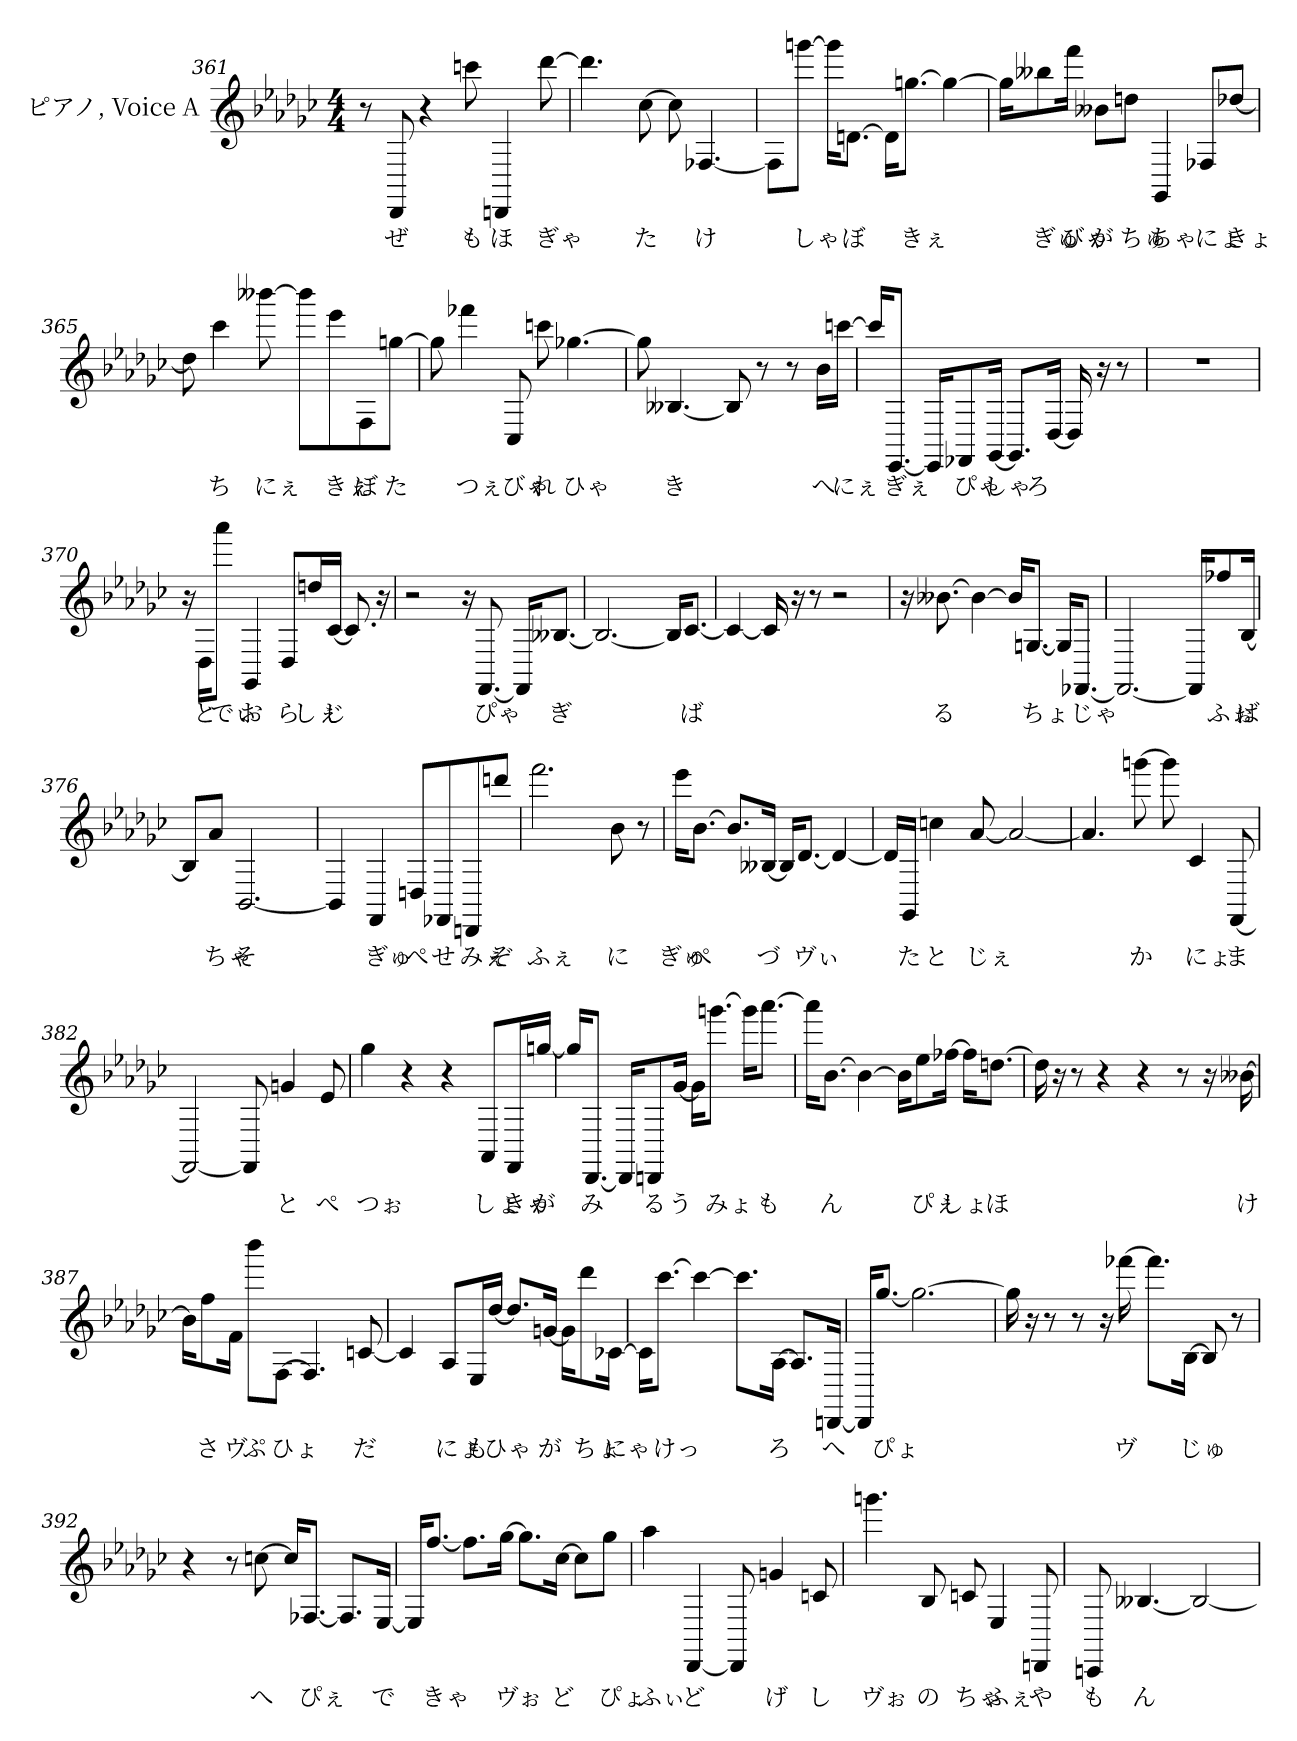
**kern	**text
*part1	*part1
*staff1	*staff1
*I"ピアノ, Voice A	*
*clefG2	*
*k[b-e-a-d-g-c-]	*
*M4/4	*
=361	=361
8r	.
!	!LO:LY:b
8DD-/	ぜ
4r	.
!	!LO:LY:b
8cccn\	も
!	!LO:LY:b
4DDn/	ほ
!	!LO:LY:b
[8ddd-\	ぎゃ
=362	=362
4.ddd-\]	.
!	!LO:LY:b
[8cc-\	た
8cc-\]	.
!	!LO:LY:b
[4.F-X/	け
=363	=363
8F-\L]	.
!	!LO:LY:b
[8gggn\J	しゃ
16ggg\KL]	.
!	!LO:LY:b
[8.dn\J	ぼ
16d\KL]	.
!	!LO:LY:b
[8.ggn\J	きぇ
4gg\_	.
!!LO:LB:g=z
=364	=364
16gg\KL]	.
!	!LO:LY:b
8bb--X\	ぎゅ
!	!LO:LY:b
16fff\Jk	びゃ
!	!LO:LY:b
8b--X\L	が
!	!LO:LY:b
8ddn\J	ちゅ
!	!LO:LY:b
4GG-/	ちゃ
!	!LO:LY:b
8F-X/L	にょ
!	!LO:LY:b
[8dd-X/J	きょ
=365	=365
8dd-\]	.
!	!LO:LY:b
4ccc-\	ち
!	!LO:LY:b
[8bbb--X\	にぇ
8bbb--\L]	.
!	!LO:LY:b
8eee-\	きぇ
!	!LO:LY:b
8F\	ぼ
!	!LO:LY:b
[8ggn\J	た
=366	=366
8gg\]	.
!	!LO:LY:b
4fff-X\	つぇ
!	!LO:LY:b
8C-/	びゃ
!	!LO:LY:b
8cccn\	れ
!	!LO:LY:b
[4.gg-X\	ひゃ
!!LO:LB:g=z
=367	=367
8gg-\]	.
!	!LO:LY:b
[4.B--X/	き
8B--/]	.
8r	.
8r	.
!	!LO:LY:b
16b-\LL	へ
!	!LO:LY:b
[16cccn\JJ	にぇ
=368	=368
16ccc/KL]	.
!	!LO:LY:b
[8.EE-/J	ぎぇ
16EE-/KL]	.
!	!LO:LY:b
8FF-X/	ぴゃ
!	!LO:LY:b
[16GG-/Jk	しゃ
8.GG-/L]	.
!	!LO:LY:b
[16D-/Jk	ろ
16D-/]	.
16r	.
8r	.
=369	=369
1r	.
=370	=370
16r	.
!	!LO:LY:b
16D-\KL	と
!	!LO:LY:b
8aaa-\J	でぃ
!	!LO:LY:b
4GG-/	お
!	!LO:LY:b
8D-/L	ら
!	!LO:LY:b
16ddn/L	しぇ
!	!LO:LY:b
[16c-/JJ	じ
8.c-/]	.
16r	.
!!LO:LB:g=z
=371	=371
2r	.
16r	.
!	!LO:LY:b
[8.FF/	ぴゃ
16FF/KL]	.
!	!LO:LY:b
[8.B--X/J	ぎ
=372	=372
2.B--/_	.
16B--/KL]	.
!	!LO:LY:b
[8.c-/J	ば
=373	=373
4c-/_	.
16c-/]	.
16r	.
8r	.
2r	.
=374	=374
16r	.
!	!LO:LY:b
[8.b--X\	る
4b--\_	.
16b--/KL]	.
!	!LO:LY:b
[8.Gn/J	ちょ
16G/KL]	.
!	!LO:LY:b
[8.FF-X/J	じゃ
=375	=375
2.FF-/_	.
16FF-/KL]	.
!	!LO:LY:b
8ff-X/	ふぉ
!	!LO:LY:b
[16B-/Jk	ば
=376	=376
8B-/L]	.
!	!LO:LY:b
8a-/J	ちゃ
!	!LO:LY:b
[2.BB-/	そ
!!LO:LB:g=z
=377	=377
4BB-/]	.
!	!LO:LY:b
4FF/	ぎゅ
!	!LO:LY:b
8Dn/L	ぺ
!	!LO:LY:b
8FF-X/	せ
!	!LO:LY:b
8DDn/	みぇ
!	!LO:LY:b
8dddn/J	ぞ
=378	=378
!	!LO:LY:b
2.fff\	ふぇ
!	!LO:LY:b
8b-\	に
8r	.
=379	=379
!	!LO:LY:b
16eee-\KL	ぎゅ
!	!LO:LY:b
[8.b-\J	ぺ
8.b-/L]	.
!	!LO:LY:b
[16B--X/Jk	づ
16B--/KL]	.
!	!LO:LY:b
[8.d-/J	ヴぃ
4d-/_	.
=380	=380
16d-/LL]	.
!	!LO:LY:b
16GG-/JJ	た
!	!LO:LY:b
4ccn\	と
!	!LO:LY:b
[8a-/	じぇ
2a-/_	.
=381	=381
4.a-/]	.
!	!LO:LY:b
[8gggn\	か
8ggg\]	.
!	!LO:LY:b
4c-/	にょ
!	!LO:LY:b
[8FF/	ま
!!LO:PB:g=z
=382	=382
2FF/_	.
8FF/]	.
!	!LO:LY:b
4gn/	と
!	!LO:LY:b
8e-/	ぺ
=383	=383
!	!LO:LY:b
4gg-\	つぉ
4r	.
4r	.
!	!LO:LY:b
8AA-/L	しょ
!	!LO:LY:b
16FF/L	きゃ
!	!LO:LY:b
[16ggn/JJ	が
=384	=384
16gg/KL]	.
!	!LO:LY:b
[8.DD-/J	み
16DD-/KL]	.
!	!LO:LY:b
8DDn/	る
!	!LO:LY:b
[16g-/Jk	う
16g-\KL]	.
!	!LO:LY:b
[8.gggn\J	みょ
16ggg\KL]	.
!	!LO:LY:b
[8.aaa-\J	も
=385	=385
16aaa-\KL]	.
!	!LO:LY:b
[8.b-\J	ん
4b-\_	.
16b-\KL]	.
!	!LO:LY:b
8ee-\	ぴぇ
!	!LO:LY:b
[16ff-X\Jk	しょ
16ff-\KL]	.
!	!LO:LY:b
[8.ddn\J	ほ
!!LO:LB:g=z
=386	=386
16dd\]	.
16r	.
8r	.
4r	.
4r	.
8r	.
16r	.
!	!LO:LY:b
[16b--X\	け
=387	=387
16b--\KL]	.
!	!LO:LY:b
8ff\	さ
!	!LO:LY:b
16f\Jk	ヴ
!	!LO:LY:b
8bbb-\L	ぷ
!	!LO:LY:b
[8F\J	ひょ
4.F/]	.
!	!LO:LY:b
[8cn/	だ
=388	=388
4c/]	.
!	!LO:LY:b
8A-/L	にょ
!	!LO:LY:b
16E-/L	も
!	!LO:LY:b
[16dd-/JJ	ひゃ
8.dd-/L]	.
!	!LO:LY:b
[16gn/Jk	が
16g\KL]	.
!	!LO:LY:b
8ddd-\	ちょ
!	!LO:LY:b
[16c-X\Jk	にゃ
=389	=389
16c-\KL]	.
!	!LO:LY:b
[8.ccc-\J	けっ
4ccc-\_	.
8.ccc-\L]	.
!	!LO:LY:b
[16A-\Jk	ろ
8.A-/L]	.
!	!LO:LY:b
[16DDn/Jk	へ
!!LO:LB:g=z
=390	=390
16DD/KL]	.
!	!LO:LY:b
[8.gg-/J	ぴょ
2.gg-\_	.
=391	=391
16gg-\]	.
16r	.
8r	.
8r	.
16r	.
!	!LO:LY:b
[16fff-X\	ヴ
8.fff-\L]	.
!	!LO:LY:b
[16B-\Jk	じゅ
8B-/]	.
8r	.
=392	=392
4r	.
8r	.
!	!LO:LY:b
[8ccn\	へ
16cc/KL]	.
!	!LO:LY:b
[8.F-X/J	ぴぇ
8.F-/L]	.
!	!LO:LY:b
[16E-/Jk	で
=393	=393
16E-/KL]	.
!	!LO:LY:b
[8.ff/J	きゃ
8.ff\L]	.
!	!LO:LY:b
[16gg-\Jk	ヴぉ
8.gg-\L]	.
!	!LO:LY:b
[16cc-\Jk	ど
8cc-\L]	.
!	!LO:LY:b
8gg-\J	ぴょ
!!LO:LB:g=z
=394	=394
!	!LO:LY:b
4aa-\	ふぃ
!	!LO:LY:b
[4DD-/	ど
8DD-/]	.
!	!LO:LY:b
4gn/	げ
!	!LO:LY:b
8cn/	し
=395	=395
!	!LO:LY:b
4.gggn\	ヴぉ
!	!LO:LY:b
8B-/	の
!	!LO:LY:b
8cn/	ちゃ
!	!LO:LY:b
4E-/	ふぇ
!	!LO:LY:b
8DDn/	や
=396	=396
!	!LO:LY:b
8CCn/	も
!	!LO:LY:b
[4.B--X/	ん
2B--/_	.
=	=
*-	*-
